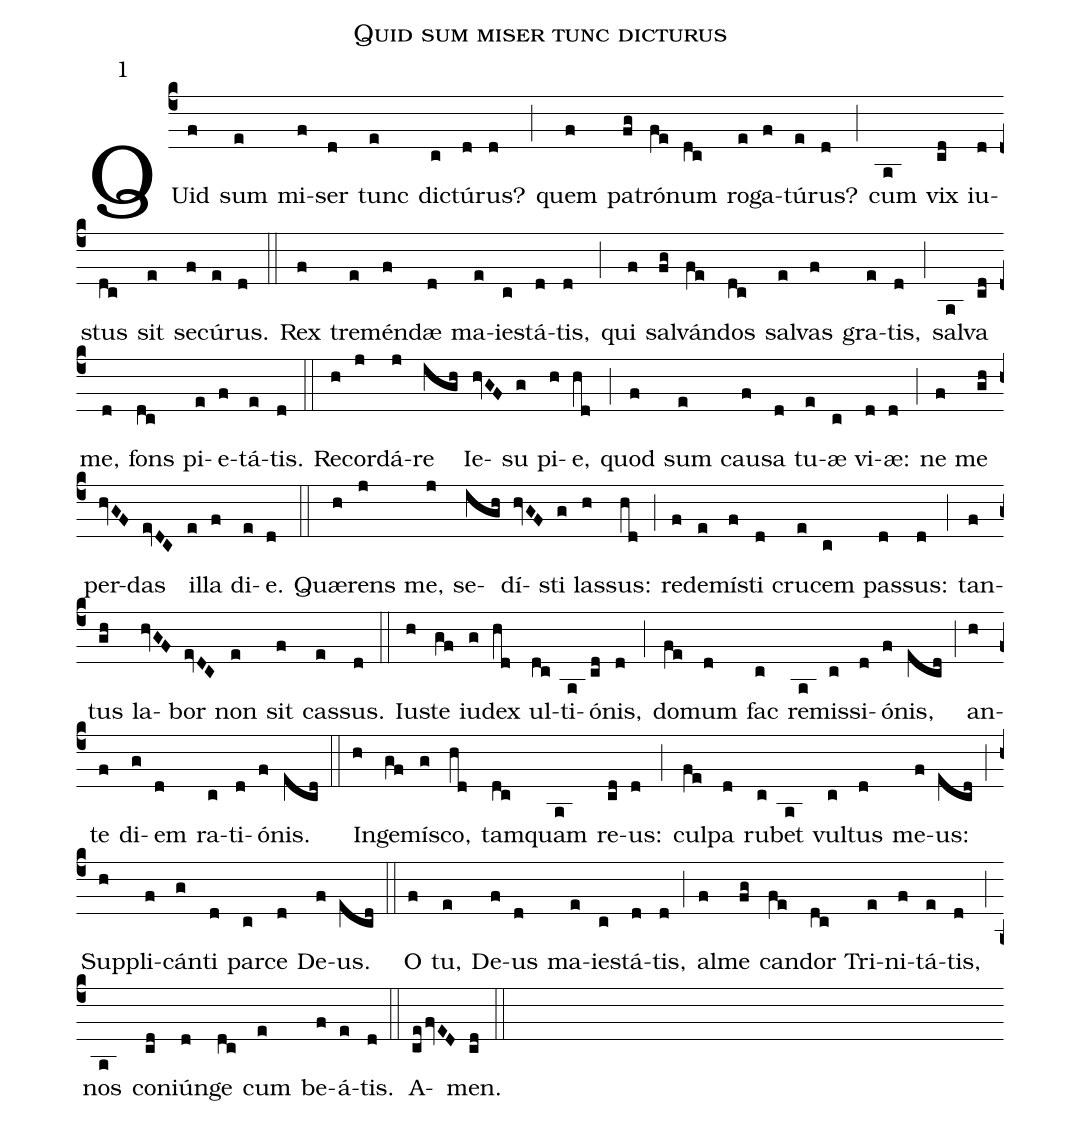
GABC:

name: Quid sum miser tunc dicturus;
mode: 1;
%%
(c4)
QUid(f) sum(e) mi(f)ser(d) tunc(e) di(c)ctú(d)rus?(d) (;)
quem(f) pa(fg)tró(fe)num(dc) ro(e)ga(f)tú(e)rus?(d) (;)
cum(a) vix(cd) iu(d)stus(dc) sit(e) se(f)cú(e)rus.(d) (::)

Rex(f) tre(e)mén(f)dæ(d) ma(e)ie(c)stá(d)tis,(d) (;)
qui(f) sal(fg)ván(fe)dos(dc) sal(e)vas(f) gra(e)tis,(d) (;)
sal(a)va(cd) me,(d) fons(dc) pi(e)e(f)tá(e)tis.(d) (::)

Re(h)cor(j)dá(j)re(igh) Ie(hvGF)su(g) pi(h)e,(hd) (;)
quod(f) sum(e) cau(f)sa(d) tu(e)æ(c) vi(d)æ:(d) (;)
ne(f) me(gh) per(hvGF)das(evDC) il(e)la(f) di(e)e.(d) (::)

Quæ(h)rens(j) me,(j) se(igh)dí(hvGF)sti(g) las(h)sus:(hd) (;)
re(f)de(e)mí(f)sti(d) cru(e)cem(c) pas(d)sus:(d) (;)
tan(f)tus(gh) la(hvGF)bor(evDC) non(e) sit(f) cas(e)sus.(d) (::)

Iu(h)ste(gf) iu(g)dex(hd) ul(dc)ti(a)ó(cd)nis,(d) (;)
do(fe)mum(d) fac(c) re(a)mis(c)si(d)ó(f)nis,(ecd) (;)
an(h)te(f) di(g)em(d) ra(c)ti(d)ó(f)nis.(ecd) (::)

In(h)ge(gf)mí(g)sco,(hd) tam(dc)quam(a) re(cd)us:(d) (;)
cul(fe)pa(d) ru(c)bet(a) vul(c)tus(d) me(f)us:(ecd) (;)
Sup(h)pli(f)cán(g)ti(d) par(c)ce(d) De(f)us.(ecd) (::)

O(f) tu,(e) De(f)us(d) ma(e)ie(c)stá(d)tis,(d) (;)
al(f)me(fg) can(fe)dor(dc) Tri(e)ni(f)tá(e)tis,(d) (;)
nos(a) con(cd)iún(d)ge(dc) cum(e) be(f)á(e)tis.(d) (::)

A(ce/fvED)men.(cd) (::)
